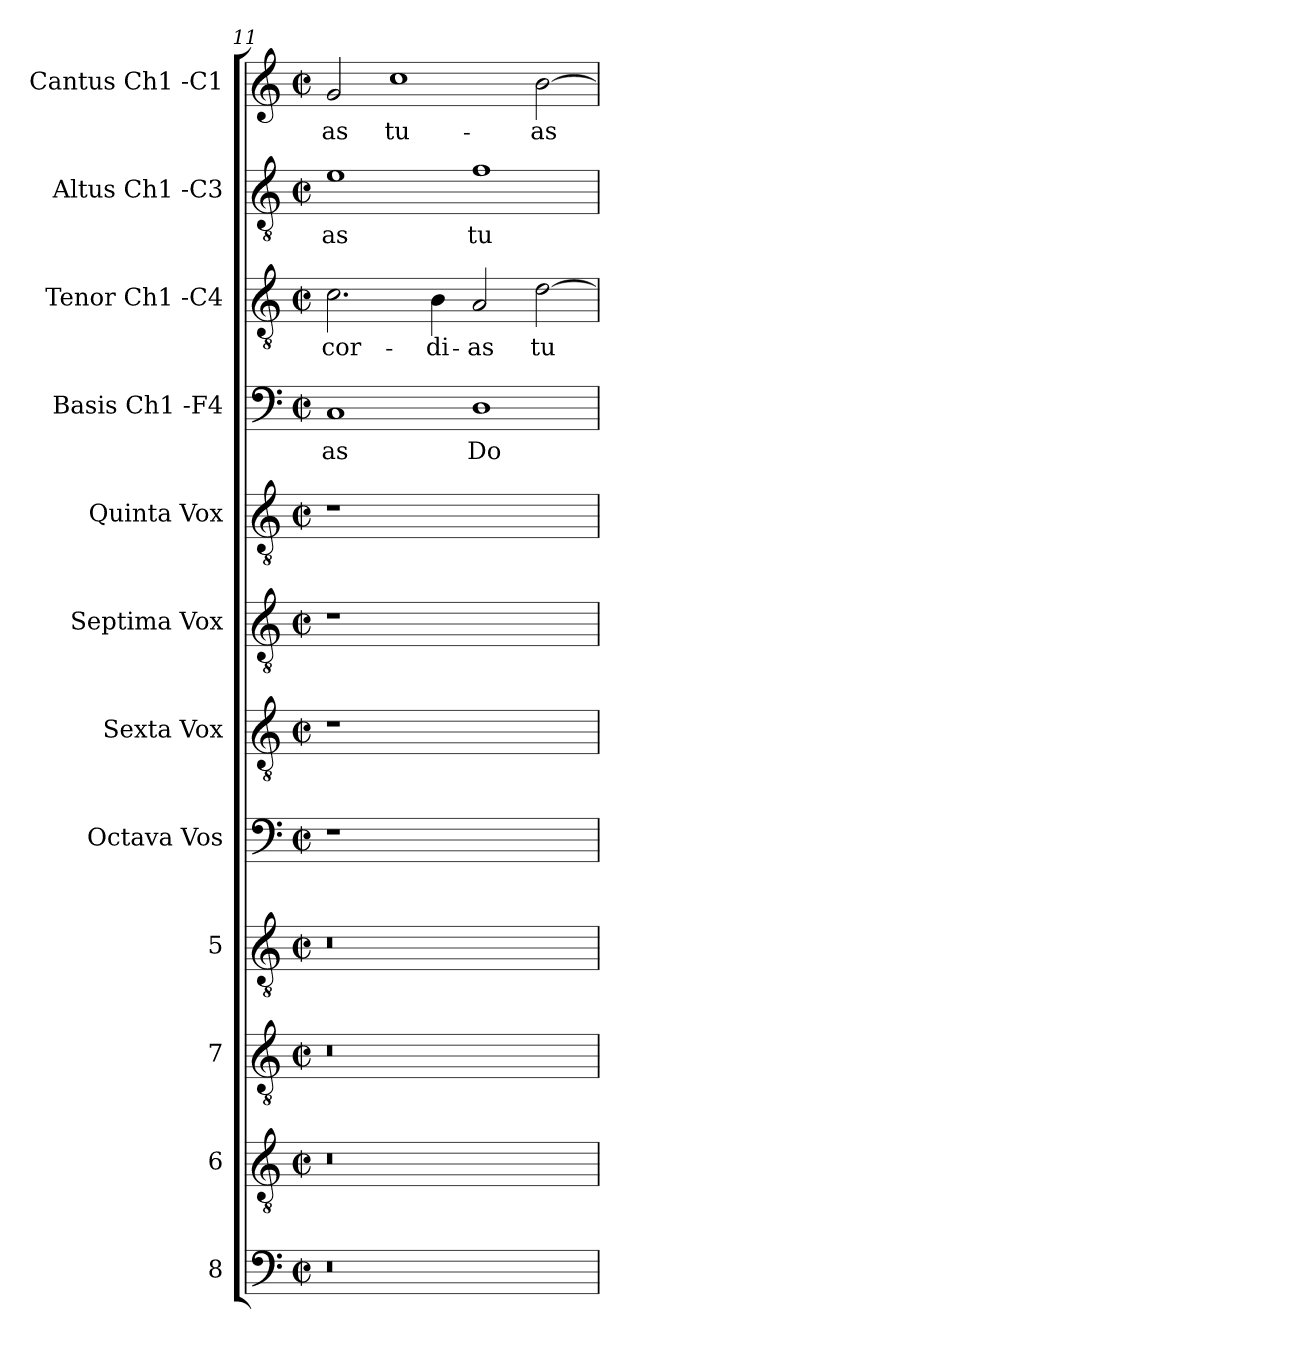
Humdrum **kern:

**kern	**kern	**kern	**kern	**kern	**kern	**kern	**kern	**kern	**text	**kern	**text	**kern	**text	**kern	**text
*part12	*part11	*part10	*part9	*part8	*part7	*part6	*part5	*part4	*part4	*part3	*part3	*part2	*part2	*part1	*part1
*staff12	*staff11	*staff10	*staff9	*staff8	*staff7	*staff6	*staff5	*staff4	*staff4	*staff3	*staff3	*staff2	*staff2	*staff1	*staff1
*I"8	*I"6	*I"7	*I"5	*I"Octava  Vos	*I"Sexta  Vox	*I"Septima  Vox	*I"Quinta  Vox	*I"Basis  Ch1 -F4	*	*I"Tenor  Ch1 -C4	*	*I"Altus  Ch1 -C3	*	*I"Cantus  Ch1 -C1	*
*	*	*	*	*	*	*	*	*I'B	*	*I'T	*	*I'A	*	*I'C	*
*clefF4	*clefGv2	*clefGv2	*clefGv2	*clefF4	*clefGv2	*clefGv2	*clefGv2	*clefF4	*	*clefGv2	*	*clefGv2	*	*clefG2	*
*k[]	*k[]	*k[]	*k[]	*k[]	*k[]	*k[]	*k[]	*k[]	*	*k[]	*	*k[]	*	*k[]	*
*C:	*C:	*C:	*C:	*C:	*C:	*C:	*C:	*C:	*	*C:	*	*C:	*	*C:	*
*M2/2	*M2/2	*M2/2	*M2/2	*M2/2	*M2/2	*M2/2	*M2/2	*M2/2	*	*M2/2	*	*M2/2	*	*M2/2	*
*met(c|)	*met(c|)	*met(c|)	*met(c|)	*met(c|)	*met(c|)	*met(c|)	*met(c|)	*met(c|)	*	*met(c|)	*	*met(c|)	*	*met(c|)	*
=11	=11	=11	=11	=11	=11	=11	=11	=11	=11	=11	=11	=11	=11	=11	=11
!	!	!	!	!	!	!	!	!	!LO:LY:b:cj	!	!LO:LY:b:cj	!	!LO:LY:b:cj	!	!LO:LY:b:cj
0r	0r	0r	0r	1r	1r	1r	1r	1C	-as	2.c\	-cor-	1e	-as	2g/	-as
!	!	!	!	!	!	!	!	!	!	!	!	!	!	!	!LO:LY:b:cj
.	.	.	.	.	.	.	.	.	.	.	.	.	.	1cc	tu-
!	!	!	!	!	!	!	!	!	!	!	!LO:LY:b:cj	!	!	!	!
.	.	.	.	.	.	.	.	.	.	4B\	-di-	.	.	.	.
!	!	!	!	!	!	!	!	!	!LO:LY:b:cj	!	!LO:LY:b:cj	!	!LO:LY:b:cj	!	!
.	.	.	.	1ryy	1ryy	1ryy	1ryy	1D	Do-	2A/	-as	1f	tu-	.	.
!	!	!	!	!	!	!	!	!	!	!	!LO:LY:b:cj	!	!	!	!LO:LY:b:cj
.	.	.	.	.	.	.	.	.	.	[>2d\	tu-	.	.	[>2b\	-as
=	=	=	=	=	=	=	=	=	=	=	=	=	=	=	=
*-	*-	*-	*-	*-	*-	*-	*-	*-	*-	*-	*-	*-	*-	*-	*-
